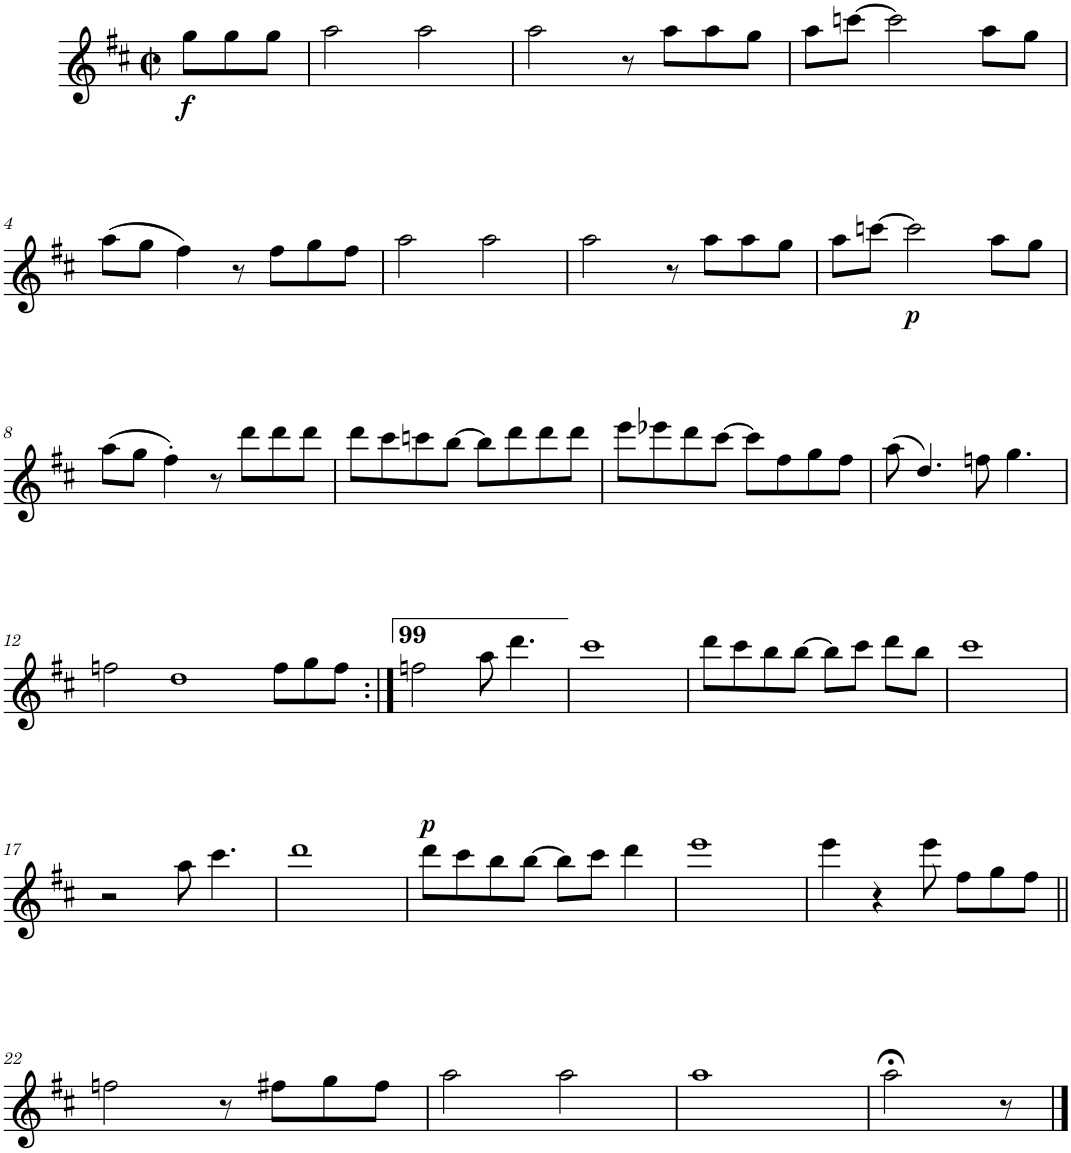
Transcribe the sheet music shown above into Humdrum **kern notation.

**kern	**dynam
*part1	*part1
*staff1	*staff1
*I"Tenorsaxophon	*
*I'T. Sax.	*
*clefG2	*
*Trd8c14	*
*k[f#c#]	*
*M2/2	*
*met(c|)	*
=	=
!	!LO:DY:b
8gg\L	f
8gg\	.
8gg\J	.
=1	=1
2aa\	.
2aa\	.
=2	=2
2aa\	.
8r	.
8aa\L	.
8aa\	.
8gg\J	.
=3	=3
8aa\L	.
[>8cccn\J	.
2ccc\]	.
8aa\L	.
8gg\J	.
!!LO:LB:g=z
=4	=4
(>8aa\L	.
8gg\J	.
4ff#\)	.
8r	.
8ff#\L	.
8gg\	.
8ff#\J	.
=5	=5
2aa\	.
2aa\	.
=6	=6
2aa\	.
8r	.
8aa\L	.
8aa\	.
8gg\J	.
=7	=7
8aa\L	.
[>8cccn\J	.
!	!LO:DY:b
2ccc\]	p
8aa\L	.
8gg\J	.
!!LO:LB:g=z
=8	=8
(>8aa\L	.
8gg\J	.
4ff#'\)	.
8r	.
8ddd\L	.
8ddd\	.
8ddd\J	.
=9	=9
8ddd\L	.
8ccc#\	.
8cccn\	.
[>8bb\J	.
8bb\L]	.
8ddd\	.
8ddd\	.
8ddd\J	.
=10	=10
8eee\L	.
8eee-X\	.
8ddd\	.
[>8ccc#\J	.
8ccc#\L]	.
8ff#\	.
8gg\	.
8ff#\J	.
=11	=11
(>8aa\	.
4.dd/)	.
8ffn\	.
4.gg\	.
!!LO:LB:g=z
=12	=12
2ffn\	.
[2dd	.
2ryy	.
8ff\L	.
8gg\	.
8ff\J	.
=13:|!	=13:|!
2ffn\	.
2dd]	.
8aa\	.
4.ddd\	.
=14	=14
1ccc#	.
=15	=15
8ddd\L	.
8ccc#\	.
8bb\	.
[>8bb\J	.
8bb\L]	.
8ccc#\J	.
8ddd\L	.
8bb\J	.
=16	=16
1ccc#	.
!!LO:LB:g=z
=17	=17
2r	.
8aa\	.
4.ccc#\	.
=18	=18
1ddd	.
=19	=19
!	!LO:DY:a
8ddd\L	p
8ccc#\	.
8bb\	.
[>8bb\J	.
8bb\L]	.
8ccc#\J	.
4ddd\	.
=20	=20
1eee	.
=21	=21
4eee\	.
4r	.
8eee\	.
8ff#\L	.
8gg\	.
8ff#\J	.
!!LO:LB:g=z
=22||	=22||
2ffn\	.
8r	.
8ff#X\L	.
8gg\	.
8ff#\J	.
=23	=23
2aa\	.
2aa\	.
=24	=24
1aa	.
=25	=25
2aa;<\	.
8r	.
==	==
*-	*-
